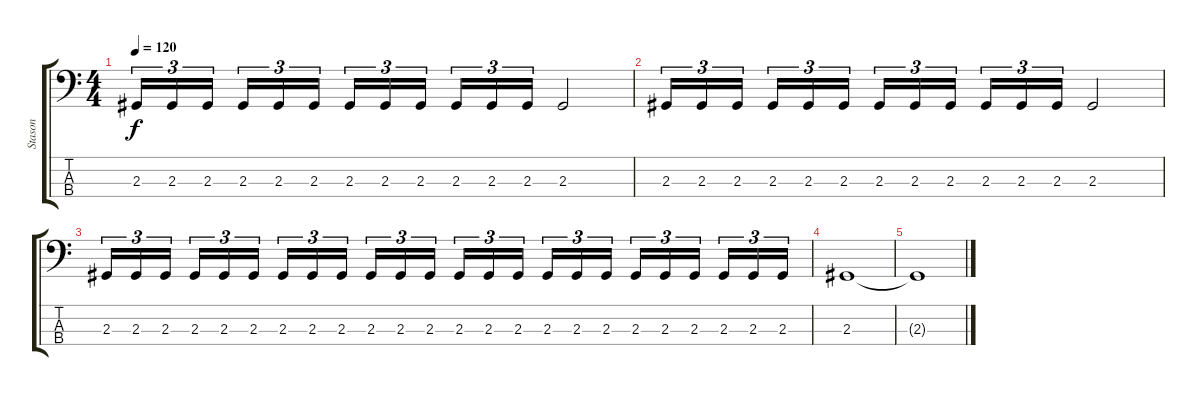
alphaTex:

\track ("Stason" "Stason") {instrument electricbassfinger}
\staff {score tabs}
\tuning (E2 B1 Gb1 Db1) {hide}
\ts (4 4)
\tempo 120
\clef f4
\ks c
2.3.16{tu (3 2) dy f} 2.3.16{tu (3 2)} 2.3.16{tu (3 2) beam splitsecondary} 2.3.16{tu (3 2)} 2.3.16{tu (3 2)} 2.3.16{tu (3 2)} 2.3.16{tu (3 2)} 2.3.16{tu (3 2)} 2.3.16{tu (3 2) beam splitsecondary} 2.3.16{tu (3 2)} 2.3.16{tu (3 2)} 2.3.16{tu (3 2)} 2.3.2 |
2.3.16{tu (3 2)} 2.3.16{tu (3 2)} 2.3.16{tu (3 2) beam splitsecondary} 2.3.16{tu (3 2)} 2.3.16{tu (3 2)} 2.3.16{tu (3 2)} 2.3.16{tu (3 2)} 2.3.16{tu (3 2)} 2.3.16{tu (3 2) beam splitsecondary} 2.3.16{tu (3 2)} 2.3.16{tu (3 2)} 2.3.16{tu (3 2)} 2.3.2 |
2.3.16{tu (3 2)} 2.3.16{tu (3 2)} 2.3.16{tu (3 2) beam splitsecondary} 2.3.16{tu (3 2)} 2.3.16{tu (3 2)} 2.3.16{tu (3 2)} 2.3.16{tu (3 2)} 2.3.16{tu (3 2)} 2.3.16{tu (3 2) beam splitsecondary} 2.3.16{tu (3 2)} 2.3.16{tu (3 2)} 2.3.16{tu (3 2)} 2.3.16{tu (3 2)} 2.3.16{tu (3 2)} 2.3.16{tu (3 2) beam splitsecondary} 2.3.16{tu (3 2)} 2.3.16{tu (3 2)} 2.3.16{tu (3 2)} 2.3.16{tu (3 2)} 2.3.16{tu (3 2)} 2.3.16{tu (3 2) beam splitsecondary} 2.3.16{tu (3 2)} 2.3.16{tu (3 2)} 2.3.16{tu (3 2)} |
2.3.1 |
2.3{t}.1
